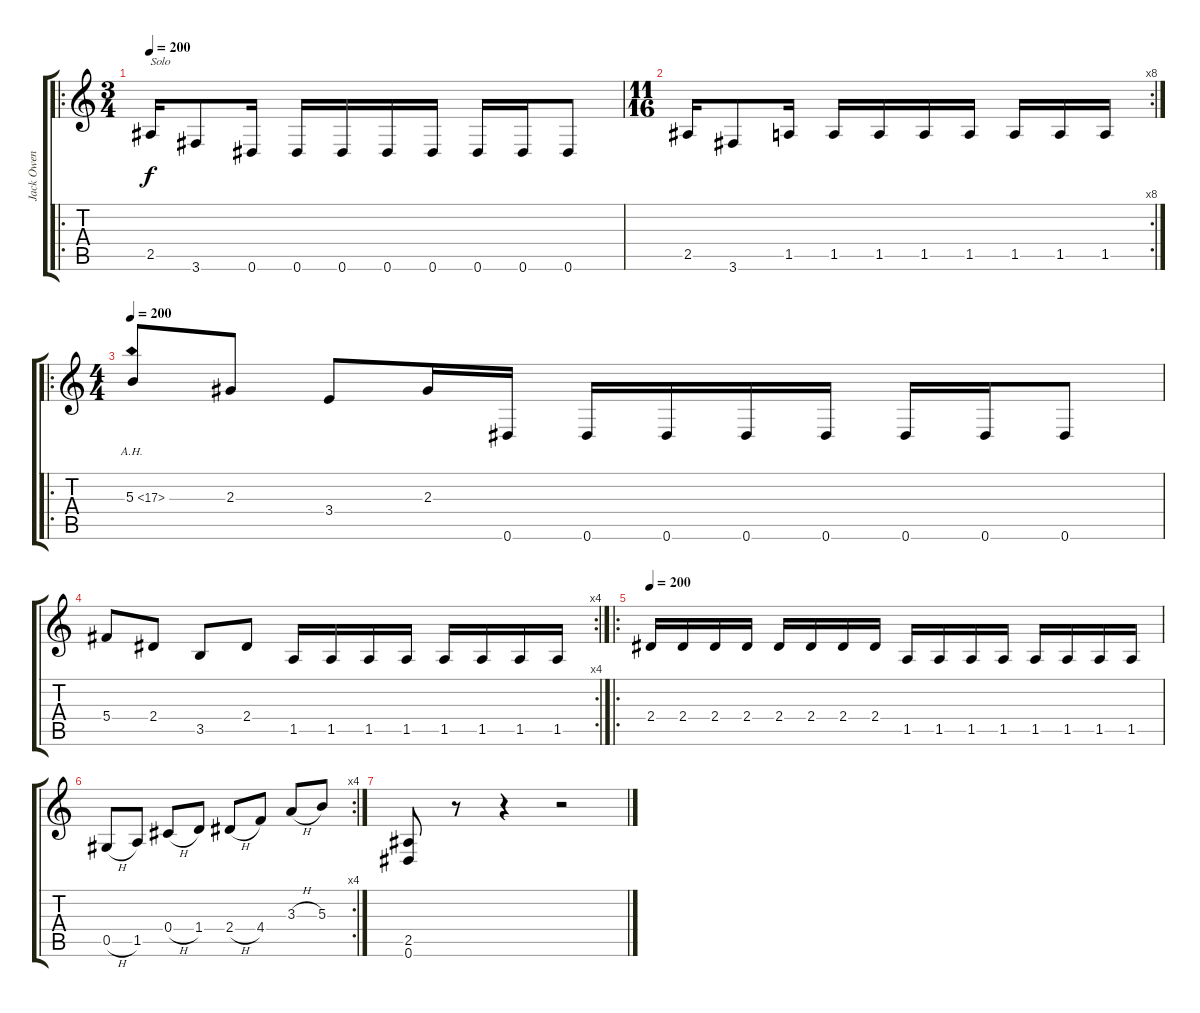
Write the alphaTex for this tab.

\track ("Jack Owen" "Jack Owen") {instrument distortionguitar}
\staff {score tabs}
\tuning (Eb4 Bb3 Gb3 Db3 Ab2 Eb2) {hide}
\ro
\ts (3 4)
\tempo 200
\clef g2
\ks c
2.5.16{txt "Solo" dy f} 3.6.8 0.6.16 0.6.16 0.6.16 0.6.16 0.6.16 0.6.16 0.6.16 0.6.8 |
\rc 8
\ts (11 16)
2.5.16 3.6.8 1.5.16 1.5.16 1.5.16 1.5.16 1.5.16 1.5.16 1.5.16 1.5.16 |
\ro
\ts (4 4)
\tempo 200
5.3{ah 12}.8 2.3.8 3.4.8 2.3.16 0.6.16 0.6.16 0.6.16 0.6.16 0.6.16 0.6.16 0.6.16 0.6.8 |
\rc 4
5.4.8 2.4.8 3.5.8 2.4.8 1.5.16 1.5.16 1.5.16 1.5.16 1.5.16 1.5.16 1.5.16 1.5.16 |
\ro
\tempo 200
2.4.16 2.4.16 2.4.16 2.4.16 2.4.16 2.4.16 2.4.16 2.4.16 1.5.16 1.5.16 1.5.16 1.5.16 1.5.16 1.5.16 1.5.16 1.5.16 |
\rc 4
0.5{h}.8 1.5.8 0.4{h}.8 1.4.8 2.4{h}.8 4.4.8 3.3{h}.8 5.3.8 |
(2.5 0.6).8 r.8 r.4 r.2
